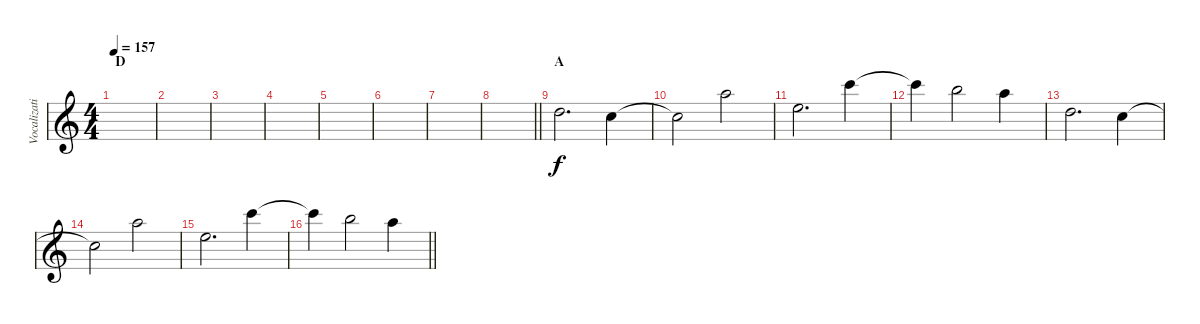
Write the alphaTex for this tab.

\track ("Vocalization" "Vocalizati") {instrument synthvoice}
\staff {score}
\tuning (E4 B3 G3 D3 A2 E2) {hide}
\ts (4 4)
\section ("" "D")
\tempo 157
\clef g2
\ks c
|
|
|
|
|
|
|
\barLineRight lightlight
|
\section ("" "A")
10.1.2{d} 8.1.4 |
8.1{t}.2 17.1.2 |
17.2.2{d} 20.1.4 |
20.1{t}.4 19.1.2 17.1.4 |
10.1.2{d} 8.1.4 |
8.1{t}.2 17.1.2 |
17.2.2{d} 20.1.4 |
\barLineRight lightlight
20.1{t}.4 19.1.2 17.1.4
